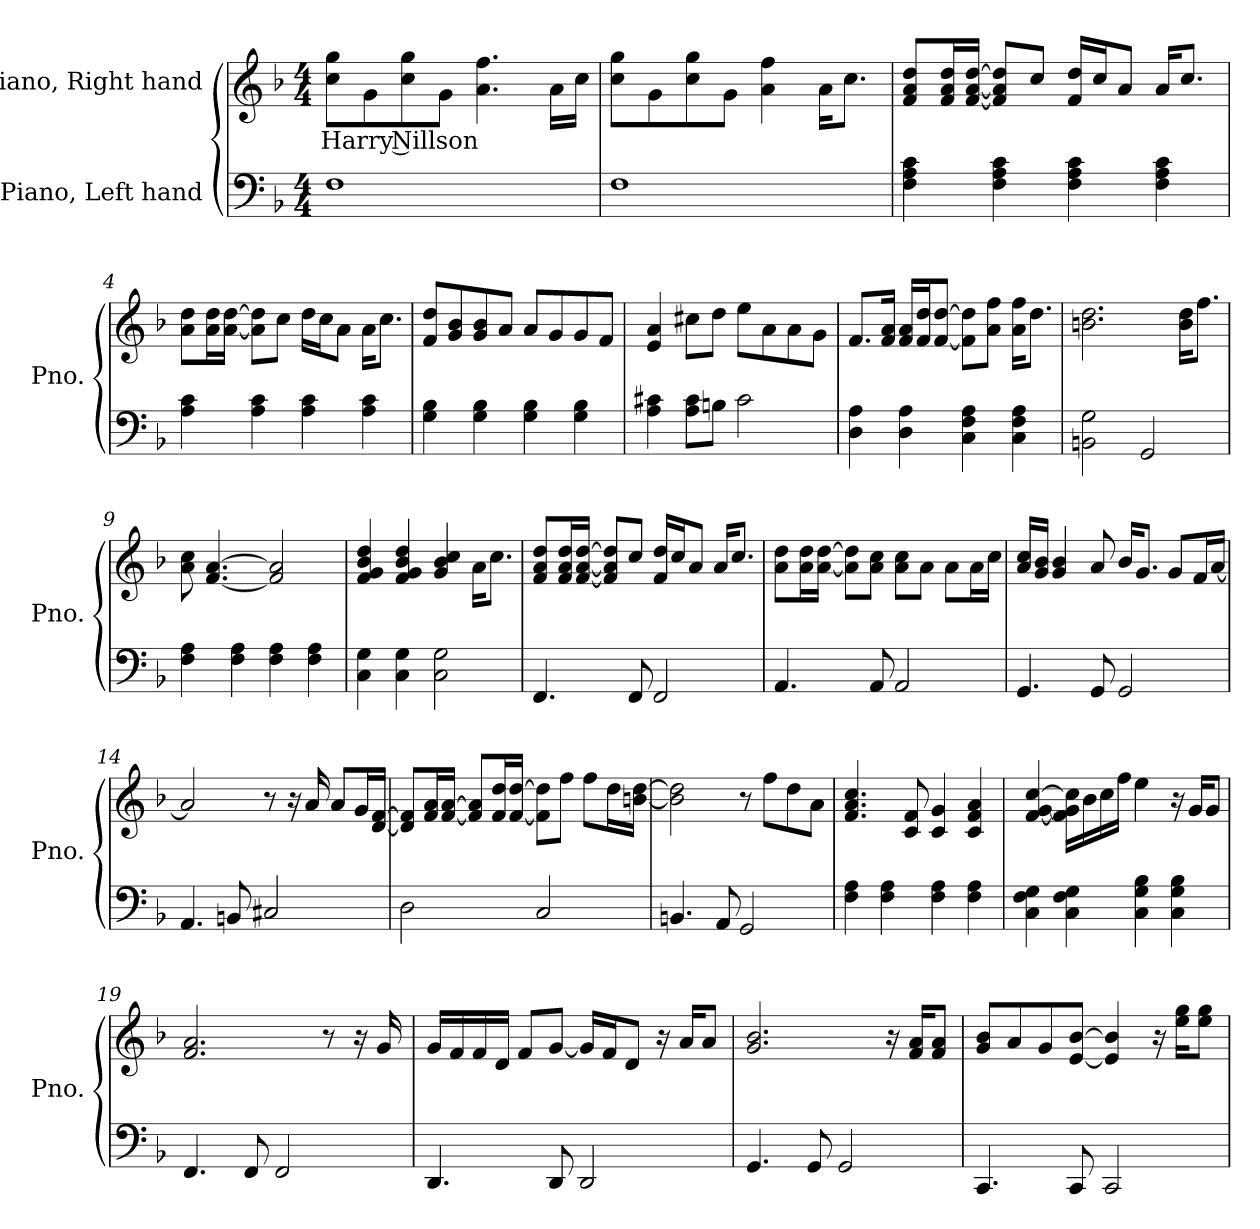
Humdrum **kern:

**kern	**kern	**text
*part2	*part1	*part1
*staff2	*staff1	*staff1
*I"Piano, Left hand	*I"Piano, Right hand	*
*I'Pno.	*I'Pno.	*
*clefF4	*clefG2	*
*k[b-]	*k[b-]	*
*M4/4	*M4/4	*
*MM80	*MM80	*
=1	=1	=1
!	!	!LO:LY:b
1F	8cc\ 8gg\L	Harry Nillson
.	8g\	.
.	8cc\ 8gg\	.
.	8g\J	.
.	4.a\ 4.ff\	.
.	16a\LL	.
.	16cc\JJ	.
=2	=2	=2
1F	8cc\ 8gg\L	.
.	8g\	.
.	8cc\ 8gg\	.
.	8g\J	.
.	4a\ 4ff\	.
.	16a\KL	.
.	8.cc\J	.
=3	=3	=3
4F\ 4A\ 4c\	8f/ 8a/ 8dd/L	.
.	16f/ 16a/ 16dd/L	.
.	[16f/ [16a/ [16dd/JJ	.
4F\ 4A\ 4c\	8f/] 8a/] 8dd/]L	.
.	8cc/J	.
4F\ 4A\ 4c\	16f/ 16dd/LL	.
.	16cc/J	.
.	8a/J	.
4F\ 4A\ 4c\	16a/KL	.
.	8.cc/J	.
!!LO:LB:g=z
=4	=4	=4
4A\ 4c\	8a\ 8dd\L	.
.	16a\ 16dd\L	.
.	[16a\ [16dd\JJ	.
4A\ 4c\	8a\] 8dd\]L	.
.	8cc\J	.
4A\ 4c\	16dd\LL	.
.	16cc\J	.
.	8a\J	.
4A\ 4c\	16a\KL	.
.	8.cc\J	.
=5	=5	=5
4G\ 4B-\	8f/ 8dd/L	.
.	8g/ 8b-/	.
4G\ 4B-\	8g/ 8b-/	.
.	8a/J	.
4G\ 4B-\	8a/L	.
.	8g/	.
4G\ 4B-\	8g/	.
.	8f/J	.
=6	=6	=6
4A\ 4c#X\	4e/ 4a/	.
8A\ 8c#\L	8cc#X\L	.
8Bn\J	8dd\J	.
2c#\	8ee\L	.
.	8a\	.
.	8a\	.
.	8g\J	.
=7	=7	=7
4D\ 4A\	8.f/L	.
.	16f/ 16a/Jk	.
4D\ 4A\	16f/ 16a/LL	.
.	16f/ 16dd/J	.
.	[8f/ [8dd/J	.
4C\ 4F\ 4A\	8f\] 8dd\]L	.
.	8a\ 8ff\J	.
4C\ 4F\ 4A\	16a\ 16ff\KL	.
.	8.dd\J	.
!!LO:LB:g=z
=8	=8	=8
2BBn\ 2G\	2.bn\ 2.dd\	.
2GG/	.	.
.	16b\ 16dd\KL	.
.	8.ff\J	.
=9	=9	=9
4F\ 4A\	8a\ 8cc\	.
.	[4.f/ [4.a/	.
4F\ 4A\	.	.
4F\ 4A\	2f/] 2a/]	.
4F\ 4A\	.	.
=10	=10	=10
4C\ 4G\	4f/ 4g/ 4b-/ 4dd/	.
4C\ 4G\	4f/ 4g/ 4b-/ 4dd/	.
2C\ 2G\	4g/ 4b-/ 4cc/	.
.	16a\KL	.
.	8.cc\J	.
=11	=11	=11
4.FF/	8f/ 8a/ 8dd/L	.
.	16f/ 16a/ 16dd/L	.
.	[16f/ [16a/ [16dd/JJ	.
.	8f/] 8a/] 8dd/]L	.
8FF/	8cc/J	.
2FF/	16f/ 16dd/LL	.
.	16cc/J	.
.	8a/J	.
.	16a/KL	.
.	8.cc/J	.
=12	=12	=12
4.AA/	8a\ 8dd\L	.
.	16a\ 16dd\L	.
.	[16a\ [16dd\JJ	.
.	8a\] 8dd\]L	.
8AA/	8a\ 8cc\J	.
2AA/	8a\ 8cc\L	.
.	8a\J	.
.	8a\L	.
.	16a\L	.
.	16cc\JJ	.
!!LO:LB:g=z
=13	=13	=13
4.GG/	16a/ 16cc/LL	.
.	16g/ 16b-/JJ	.
.	4g/ 4b-/	.
8GG/	8a/	.
2GG/	16b-/KL	.
.	8.g/J	.
.	8g/L	.
.	16f/L	.
.	[16a/JJ	.
=14	=14	=14
4.AA/	2a/]	.
8BBn/	.	.
2C#X/	8r	.
.	16r	.
.	16a/	.
.	8a/L	.
.	16g/L	.
.	[16d/ [16f/JJ	.
=15	=15	=15
2D\	8d/] 8f/]L	.
.	16f/ 16a/L	.
.	[16f/ [16a/JJ	.
.	8f/] 8a/]L	.
.	16f/ 16dd/L	.
.	[16f/ [16dd/JJ	.
2C/	8f\] 8dd\]L	.
.	8ff\J	.
.	8ff\L	.
.	16dd\L	.
.	[16bn\ [16dd\JJ	.
=16	=16	=16
4.BBn/	2b\] 2dd\]	.
8AA/	.	.
2GG/	8r	.
.	8ff\L	.
.	8dd\	.
.	8a\J	.
!!LO:LB:g=z
=17	=17	=17
4F\ 4A\	4.f/ 4.a/ 4.cc/	.
4F\ 4A\	.	.
.	8c/ 8f/	.
4F\ 4A\	4c/ 4g/	.
4F\ 4A\	4c/ 4f/ 4a/	.
=18	=18	=18
4C\ 4F\ 4G\	[4f/ [4g/ [4cc/	.
4C\ 4F\ 4G\	16f\] 16g\] 16cc\]LL	.
.	16b-\	.
.	16cc\	.
.	16ff\JJ	.
4C\ 4G\ 4B-\	4ee\	.
4C\ 4G\ 4B-\	16r	.
.	16g/KL	.
.	8g/J	.
=19	=19	=19
4.FF/	2.f/ 2.a/	.
8FF/	.	.
2FF/	.	.
.	8r	.
.	16r	.
.	16g/	.
=20	=20	=20
4.DD/	16g/LL	.
.	16f/	.
.	16f/	.
.	16d/JJ	.
.	8f/L	.
8DD/	[8g/J	.
2DD/	16g/LL]	.
.	16f/J	.
.	8d/J	.
.	16r	.
.	16a/KL	.
.	8a/J	.
!!LO:LB:g=z
=21	=21	=21
4.GG/	2.g/ 2.b-/	.
8GG/	.	.
2GG/	.	.
.	16r	.
.	16f/ 16a/KL	.
.	8f/ 8a/J	.
=22	=22	=22
4.CC/	8g/ 8b-/L	.
.	8a/	.
.	8g/	.
8CC/	[8e/ [8b-/J	.
2CC/	4e/] 4b-/]	.
.	16r	.
.	16ee\ 16gg\KL	.
.	8ee\ 8gg\J	.
=	=	=
*-	*-	*-
